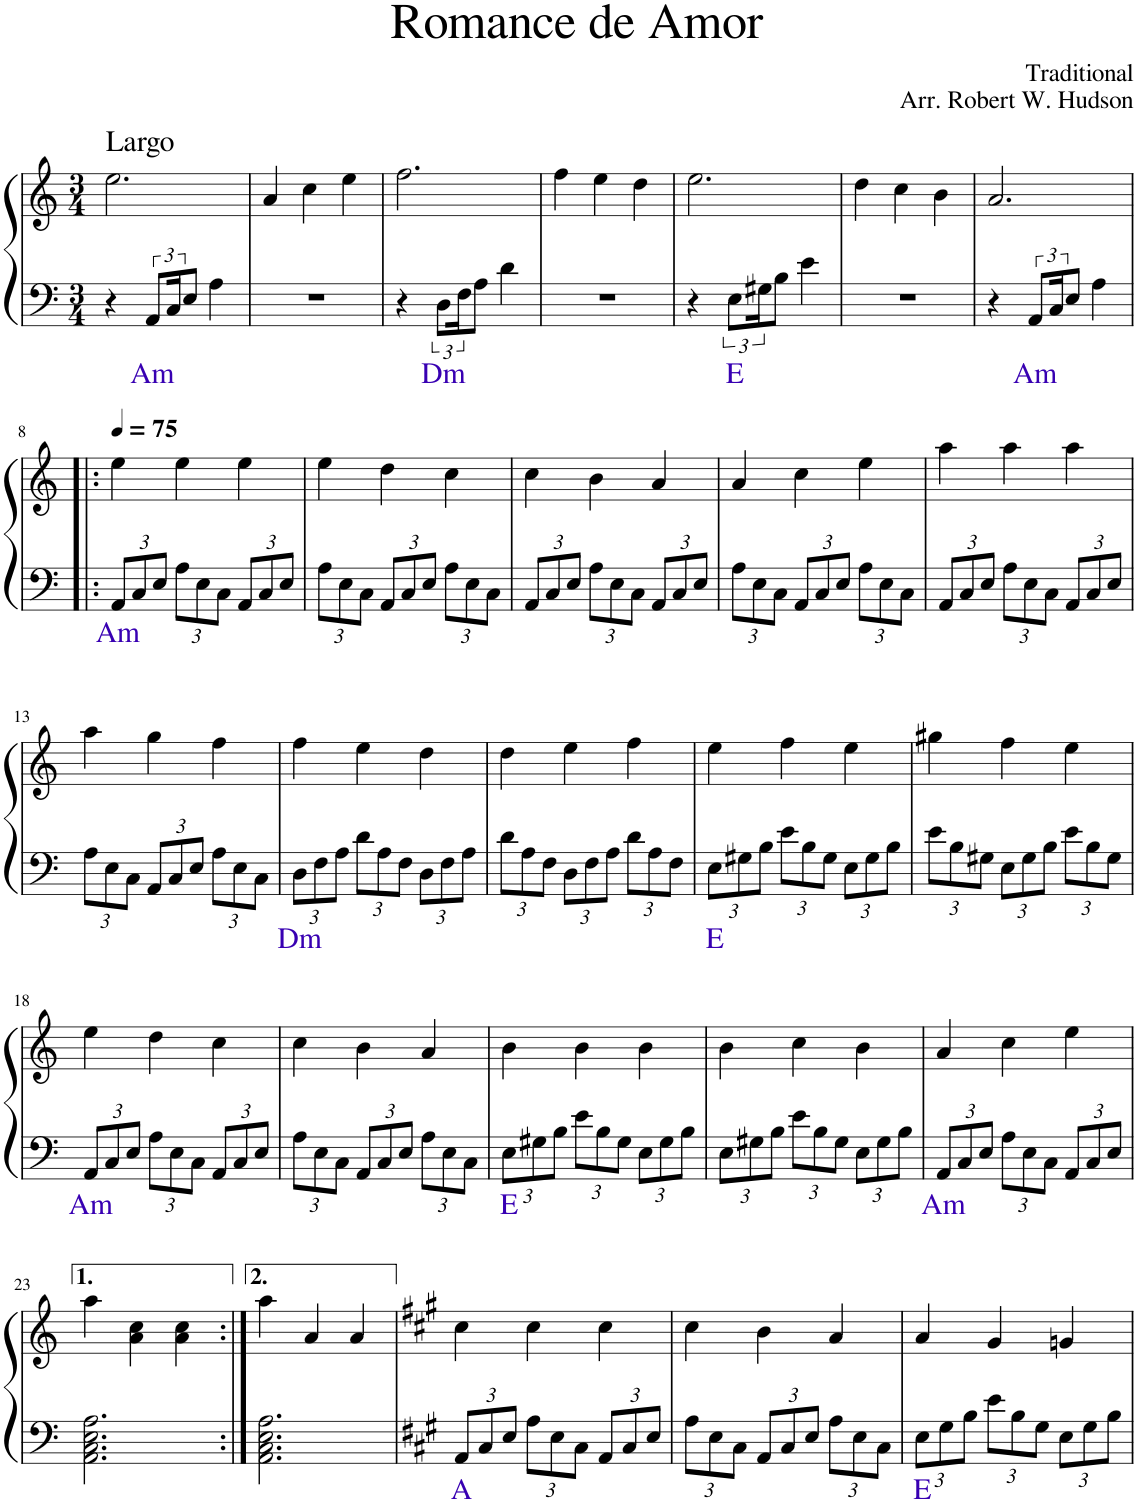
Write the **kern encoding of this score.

**kern	**text	**kern
*part1	*part1	*part1
*staff2	*staff2	*staff1
*I"Piano	*	*
*I'Pno.	*	*
*clefF4	*	*clefG2
*k[]	*	*k[]
*M3/4	*	*M3/4
=1	=1	=1
!	!	!LO:TX:a:t=Largo
4r	.	2.ee\
!	!LO:LY:b:color=#3800B2	!
12AA/L	Am	.
24C/K	.	.
8E/J	.	.
4A\	.	.
=2	=2	=2
2.r	.	4a/
.	.	4cc\
.	.	4ee\
=3	=3	=3
4r	.	2.ff\
!	!LO:LY:b:color=#3800B2	!
12D\L	Dm	.
24F\K	.	.
8A\J	.	.
4d\	.	.
=4	=4	=4
2.r	.	4ff\
.	.	4ee\
.	.	4dd\
=5	=5	=5
4r	.	2.ee\
!	!LO:LY:b:color=#3800B2	!
12E\L	E	.
24G#X\K	.	.
8B\J	.	.
4e\	.	.
=6	=6	=6
2.r	.	4dd\
.	.	4cc\
.	.	4b\
=7	=7	=7
4r	.	2.a/
!	!LO:LY:b:color=#3800B2	!
12AA/L	Am	.
24C/K	.	.
8E/J	.	.
4A\	.	.
!!LO:LB:g=z
=8!|:	=8!|:	=8!|:
*Xbrackettup	*	*
*	*	*MM75
!	!LO:LY:b:color=#3800B2	!
12AA/L	Am	4ee\
12C/	.	.
12E/J	.	.
12A\L	.	4ee\
12E\	.	.
12C\J	.	.
12AA/L	.	4ee\
12C/	.	.
12E/J	.	.
=9	=9	=9
12A\L	.	4ee\
12E\	.	.
12C\J	.	.
12AA/L	.	4dd\
12C/	.	.
12E/J	.	.
12A\L	.	4cc\
12E\	.	.
12C\J	.	.
=10	=10	=10
12AA/L	.	4cc\
12C/	.	.
12E/J	.	.
12A\L	.	4b\
12E\	.	.
12C\J	.	.
12AA/L	.	4a/
12C/	.	.
12E/J	.	.
=11	=11	=11
12A\L	.	4a/
12E\	.	.
12C\J	.	.
12AA/L	.	4cc\
12C/	.	.
12E/J	.	.
12A\L	.	4ee\
12E\	.	.
12C\J	.	.
=12	=12	=12
12AA/L	.	4aa\
12C/	.	.
12E/J	.	.
12A\L	.	4aa\
12E\	.	.
12C\J	.	.
12AA/L	.	4aa\
12C/	.	.
12E/J	.	.
!!LO:LB:g=z
=13	=13	=13
12A\L	.	4aa\
12E\	.	.
12C\J	.	.
12AA/L	.	4gg\
12C/	.	.
12E/J	.	.
12A\L	.	4ff\
12E\	.	.
12C\J	.	.
=14	=14	=14
!	!LO:LY:b:color=#3800B2	!
12D\L	Dm	4ff\
12F\	.	.
12A\J	.	.
12d\L	.	4ee\
12A\	.	.
12F\J	.	.
12D\L	.	4dd\
12F\	.	.
12A\J	.	.
=15	=15	=15
12d\L	.	4dd\
12A\	.	.
12F\J	.	.
12D\L	.	4ee\
12F\	.	.
12A\J	.	.
12d\L	.	4ff\
12A\	.	.
12F\J	.	.
=16	=16	=16
!	!LO:LY:b:color=#3800B2	!
12E\L	E	4ee\
12G#X\	.	.
12B\J	.	.
12e\L	.	4ff\
12B\	.	.
12G#\J	.	.
12E\L	.	4ee\
12G#\	.	.
12B\J	.	.
=17	=17	=17
12e\L	.	4gg#X\
12B\	.	.
12G#X\J	.	.
12E\L	.	4ff\
12G#\	.	.
12B\J	.	.
12e\L	.	4ee\
12B\	.	.
12G#\J	.	.
!!LO:LB:g=z
=18	=18	=18
!	!LO:LY:b:color=#3800B2	!
12AA/L	Am	4ee\
12C/	.	.
12E/J	.	.
12A\L	.	4dd\
12E\	.	.
12C\J	.	.
12AA/L	.	4cc\
12C/	.	.
12E/J	.	.
=19	=19	=19
12A\L	.	4cc\
12E\	.	.
12C\J	.	.
12AA/L	.	4b\
12C/	.	.
12E/J	.	.
12A\L	.	4a/
12E\	.	.
12C\J	.	.
=20	=20	=20
!	!LO:LY:b:color=#3800B2	!
12E\L	E	4b\
12G#X\	.	.
12B\J	.	.
12e\L	.	4b\
12B\	.	.
12G#\J	.	.
12E\L	.	4b\
12G#\	.	.
12B\J	.	.
=21	=21	=21
12E\L	.	4b\
12G#X\	.	.
12B\J	.	.
12e\L	.	4cc\
12B\	.	.
12G#\J	.	.
12E\L	.	4b\
12G#\	.	.
12B\J	.	.
=22	=22	=22
!	!LO:LY:b:color=#3800B2	!
12AA/L	Am	4a/
12C/	.	.
12E/J	.	.
12A\L	.	4cc\
12E\	.	.
12C\J	.	.
12AA/L	.	4ee\
12C/	.	.
12E/J	.	.
!!LO:LB:g=z
=23	=23	=23
2.AA\ 2.C\ 2.E\ 2.A\	.	4aa\
.	.	4a\ 4cc\
.	.	4a\ 4cc\
=24:|!	=24:|!	=24:|!
2.AA\ 2.C\ 2.E\ 2.A\	.	4aa\
.	.	4a/
.	.	4a/
=25	=25	=25
*k[f#c#g#]	*	*k[f#c#g#]
!	!LO:LY:b:color=#3800B2	!
12AA/L	A	4cc#\
12C#/	.	.
12E/J	.	.
12A\L	.	4cc#\
12E\	.	.
12C#\J	.	.
12AA/L	.	4cc#\
12C#/	.	.
12E/J	.	.
=26	=26	=26
12A\L	.	4cc#\
12E\	.	.
12C#\J	.	.
12AA/L	.	4b\
12C#/	.	.
12E/J	.	.
12A\L	.	4a/
12E\	.	.
12C#\J	.	.
=27	=27	=27
!	!LO:LY:b:color=#3800B2	!
12E\L	E	4a/
12G#\	.	.
12B\J	.	.
12e\L	.	4g#/
12B\	.	.
12G#\J	.	.
12E\L	.	4gn/
12G#\	.	.
12B\J	.	.
=	=	=
*-	*-	*-
